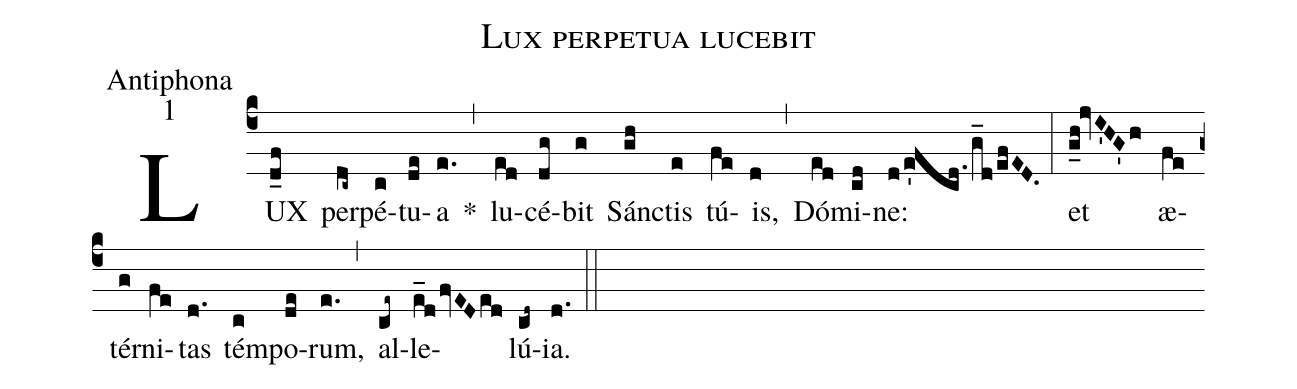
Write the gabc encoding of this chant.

name:Lux perpetua lucebit;
office-part:Antiphona;
mode:1;
%%
(c4) LUX(d_f) per(dc~)pé(c)tu(de)a(e.) *(,) lu(ed)cé(dg)bit(g) Sán(gh)ctis(e) tú(fe)is,(d) (,) Dó(ed)mi(cd)ne:(d/e'fcd./g_d/efED.) (:) et(g_h!jvI'HG'h) æ(fe)tér(g)ni(fe)tas(d.) tém(c)po(de)rum,(e.) (,) al(ce~)le(e_d/fvEDed)lú(cd~)ia.(d.) (::)
